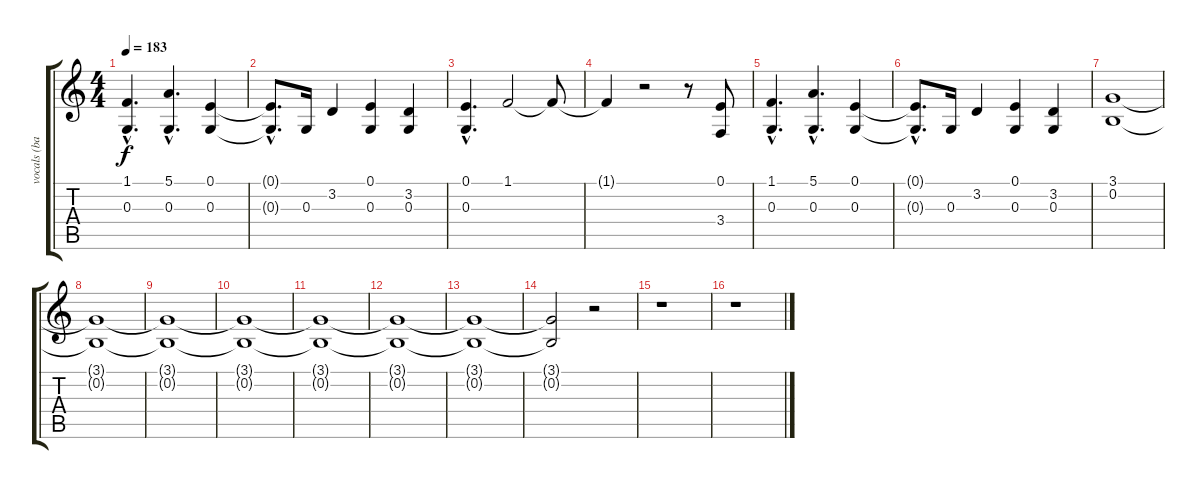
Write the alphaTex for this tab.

\track ("vocals (back)" "vocals (ba") {instrument lead1square}
\staff {score tabs}
\tuning (E4 B3 G3 D3 A2 E2) {hide}
\ts (4 4)
\tempo 183
\clef g2
\ks c
(1.1{hac} 0.3{hac}).4{d dy f} (5.1{hac} 0.3{hac}).4{d} (0.1 0.3).4 |
(0.1{t} 0.3{hac t}).8{d} 0.3.16 3.2.4 (0.1 0.3).4 (3.2 0.3).4 |
(0.1{hac} 0.3).4{d} 1.1.2 1.1{t}.8 |
1.1{t}.4 r.2 r.8 (0.1 3.4).8 |
(1.1{hac} 0.3{hac}).4{d} (5.1{hac} 0.3{hac}).4{d} (0.1 0.3).4 |
(0.1{t} 0.3{hac t}).8{d} 0.3.16 3.2.4 (0.1 0.3).4 (3.2 0.3).4 |
(3.1 0.2).1 |
(3.1{t} 0.2{t}).1 |
(3.1{t} 0.2{t}).1 |
(3.1{t} 0.2{t}).1 |
(3.1{t} 0.2{t}).1 |
(3.1{t} 0.2{t}).1 |
(3.1{t} 0.2{t}).1 |
(3.1{t} 0.2{t}).2 r.2 |
r.1 |
r.1
